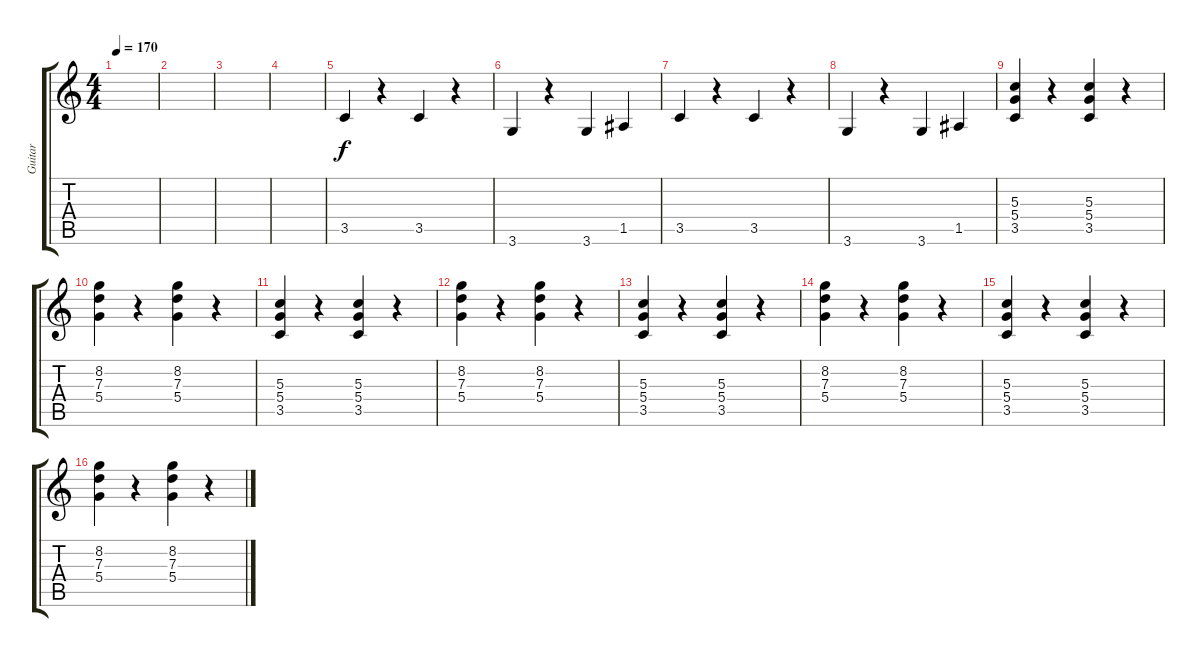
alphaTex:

\track ("Guitar" "Guitar") {instrument distortionguitar}
\staff {score tabs}
\tuning (E4 B3 G3 D3 A2 E2) {hide}
\ts (4 4)
\tempo 170
\clef g2
\ks c
|
|
|
|
3.5.4{volume 9} r.4 3.5.4 r.4 |
3.6.4 r.4 3.6.4 1.5.4 |
3.5.4 r.4 3.5.4 r.4 |
3.6.4 r.4 3.6.4 1.5.4 |
(5.3 5.4 3.5).4{volume 10} r.4 (5.3 5.4 3.5).4 r.4 |
(8.2 7.3 5.4).4 r.4 (8.2 7.3 5.4).4 r.4 |
(5.3 5.4 3.5).4 r.4 (5.3 5.4 3.5).4 r.4 |
(8.2 7.3 5.4).4 r.4 (8.2 7.3 5.4).4 r.4 |
(5.3 5.4 3.5).4 r.4 (5.3 5.4 3.5).4 r.4 |
(8.2 7.3 5.4).4 r.4 (8.2 7.3 5.4).4 r.4 |
(5.3 5.4 3.5).4 r.4 (5.3 5.4 3.5).4 r.4 |
(8.2 7.3 5.4).4 r.4 (8.2 7.3 5.4).4 r.4
